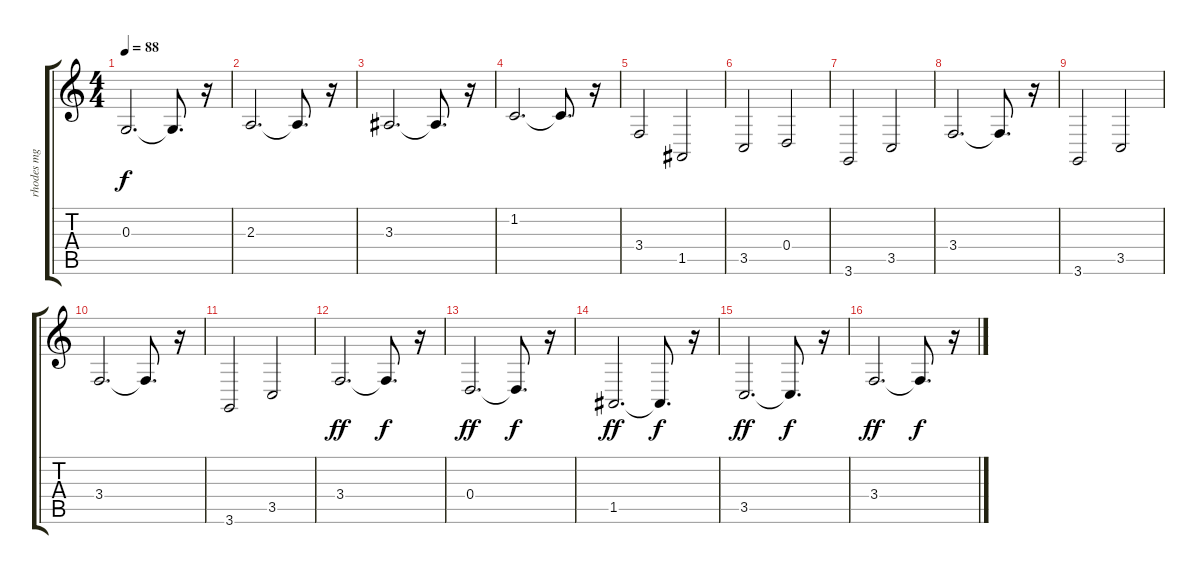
\track ("rhodes mg" "rhodes mg") {instrument electricpiano1}
\staff {score tabs}
\tuning (E4 B3 G3 D3 A2 E2) {hide}
\ts (4 4)
\tempo 88
\clef g2
\ks c
0.3.2{d dy f} 0.3{t}.8{d} r.16 |
2.3.2{d} 2.3{t}.8{d} r.16 |
3.3.2{d} 3.3{t}.8{d} r.16 |
1.2.2{d} 1.2{t}.8{d} r.16 |
3.4.2 1.5.2 |
3.5.2 0.4.2 |
3.6.2 3.5.2 |
3.4.2{d} 3.4{t}.8{d} r.16 |
3.6.2 3.5.2 |
3.4.2{d} 3.4{t}.8{d} r.16 |
3.6.2 3.5.2 |
3.4.2{d dy ff} 3.4{t}.8{d dy f} r.16 |
0.4.2{d dy ff} 0.4{t}.8{d dy f} r.16 |
1.5.2{d dy ff} 1.5{t}.8{d dy f} r.16 |
3.5.2{d dy ff} 3.5{t}.8{d dy f} r.16 |
3.4.2{d dy ff} 3.4{t}.8{d dy f} r.16
